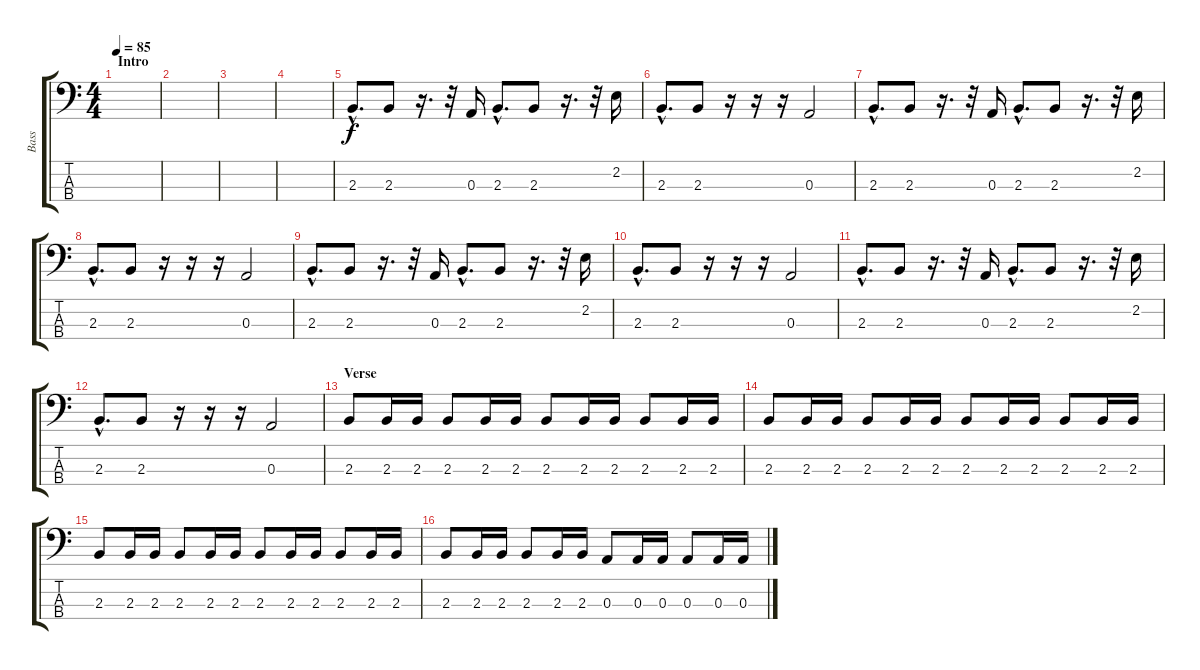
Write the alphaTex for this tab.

\track ("Bass" "Bass") {instrument electricbassfinger}
\staff {score tabs}
\tuning (G2 D2 A1 E1) {hide}
\ts (4 4)
\section ("" "Intro")
\tempo 85
\clef f4
\ks c
|
|
|
|
2.3{hac}.8{d} 2.3.8 r.16{d} r.32 0.3.16 2.3{hac}.8{d} 2.3.8 r.16{d} r.32 2.2.16 |
2.3{hac}.8{d} 2.3.8 r.16 r.16 r.16 0.3.2 |
2.3{hac}.8{d} 2.3.8 r.16{d} r.32 0.3.16 2.3{hac}.8{d} 2.3.8 r.16{d} r.32 2.2.16 |
2.3{hac}.8{d} 2.3.8 r.16 r.16 r.16 0.3.2 |
2.3{hac}.8{d} 2.3.8 r.16{d} r.32 0.3.16 2.3{hac}.8{d} 2.3.8 r.16{d} r.32 2.2.16 |
2.3{hac}.8{d} 2.3.8 r.16 r.16 r.16 0.3.2 |
2.3{hac}.8{d} 2.3.8 r.16{d} r.32 0.3.16 2.3{hac}.8{d} 2.3.8 r.16{d} r.32 2.2.16 |
2.3{hac}.8{d} 2.3.8 r.16 r.16 r.16 0.3.2 |
\section ("" "Verse")
2.3.8 2.3.16 2.3.16 2.3.8 2.3.16 2.3.16 2.3.8 2.3.16 2.3.16 2.3.8 2.3.16 2.3.16 |
2.3.8 2.3.16 2.3.16 2.3.8 2.3.16 2.3.16 2.3.8 2.3.16 2.3.16 2.3.8 2.3.16 2.3.16 |
2.3.8 2.3.16 2.3.16 2.3.8 2.3.16 2.3.16 2.3.8 2.3.16 2.3.16 2.3.8 2.3.16 2.3.16 |
2.3.8 2.3.16 2.3.16 2.3.8 2.3.16 2.3.16 0.3.8 0.3.16 0.3.16 0.3.8 0.3.16 0.3.16
